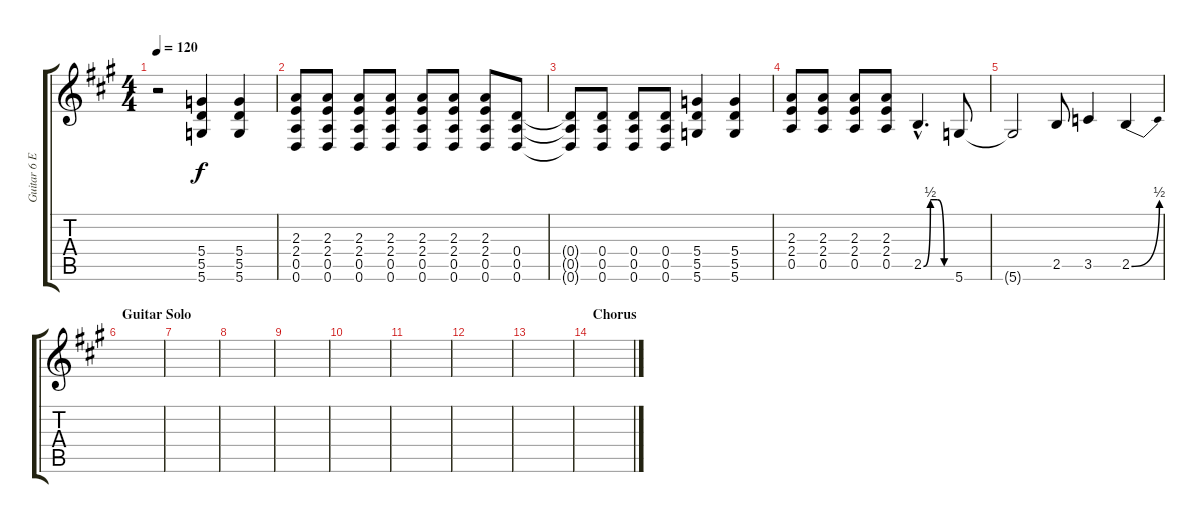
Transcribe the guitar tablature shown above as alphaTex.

\track ("Guitar 6 Electric" "Guitar 6 E") {instrument distortionguitar}
\staff {score tabs}
\tuning (E4 B3 G3 D3 A2 D2) {hide}
\ts (4 4)
\tempo 120
\clef g2
\ks a
r.2{dy f} (5.4 5.5 5.6).4 (5.4 5.5 5.6).4 |
(2.3 2.4 0.5 0.6).8 (2.3 2.4 0.5 0.6).8 (2.3 2.4 0.5 0.6).8 (2.3 2.4 0.5 0.6).8 (2.3 2.4 0.5 0.6).8 (2.3 2.4 0.5 0.6).8 (2.3 2.4 0.5 0.6).8 (0.4 0.5 0.6).8 |
(0.4{t} 0.5{t} 0.6{t}).8 (0.4 0.5 0.6).8 (0.4 0.5 0.6).8 (0.4 0.5 0.6).8 (5.4 5.5 5.6).4 (5.4 5.5 5.6).4 |
(2.3 2.4 0.5).8 (2.3 2.4 0.5).8 (2.3 2.4 0.5).8 (2.3 2.4 0.5).8 2.5{be (custom 0 0 15 2 30 2 45 0 60 0) hac}.4{d} 5.6.8 |
5.6{t}.2 2.5.8 3.5.4 2.5{be (bend 0 0 60 2)}.4 |
\section ("" "Guitar Solo")
|
|
|
|
|
|
|
|
\section ("" "Chorus")
